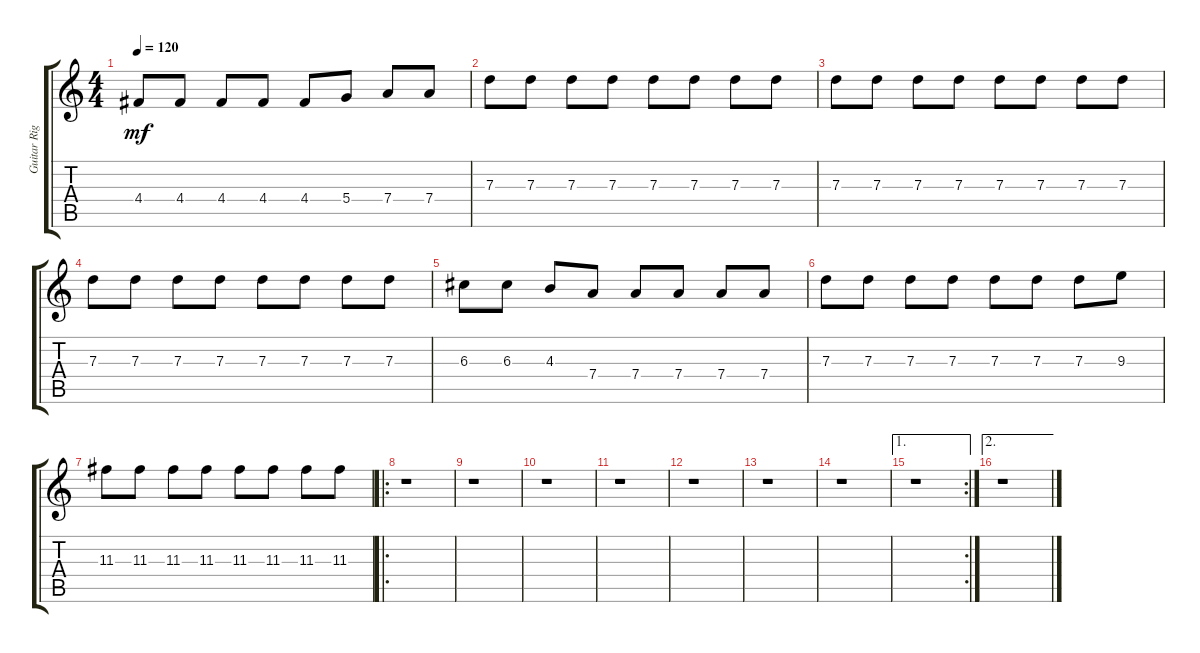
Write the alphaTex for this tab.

\track ("Guitar Right" "Guitar Rig") {instrument electricguitarjazz}
\staff {score tabs}
\tuning (E4 B3 G3 D3 A2 D2) {hide}
\ts (4 4)
\tempo 120
\clef g2
\ks c
4.4.8{dy mf} 4.4.8 4.4.8 4.4.8 4.4.8 5.4.8 7.4.8 7.4.8 |
7.3.8 7.3.8 7.3.8 7.3.8 7.3.8 7.3.8 7.3.8 7.3.8 |
7.3.8 7.3.8 7.3.8 7.3.8 7.3.8 7.3.8 7.3.8 7.3.8 |
7.3.8 7.3.8 7.3.8 7.3.8 7.3.8 7.3.8 7.3.8 7.3.8 |
6.3.8 6.3.8 4.3.8 7.4.8 7.4.8 7.4.8 7.4.8 7.4.8 |
7.3.8 7.3.8 7.3.8 7.3.8 7.3.8 7.3.8 7.3.8 9.3.8 |
11.3.8 11.3.8 11.3.8 11.3.8 11.3.8 11.3.8 11.3.8 11.3.8 |
\ro
r.1 |
r.1 |
r.1 |
r.1 |
r.1 |
r.1 |
r.1 |
\ae 1
\rc 2
r.1 |
\ae 2
r.1
